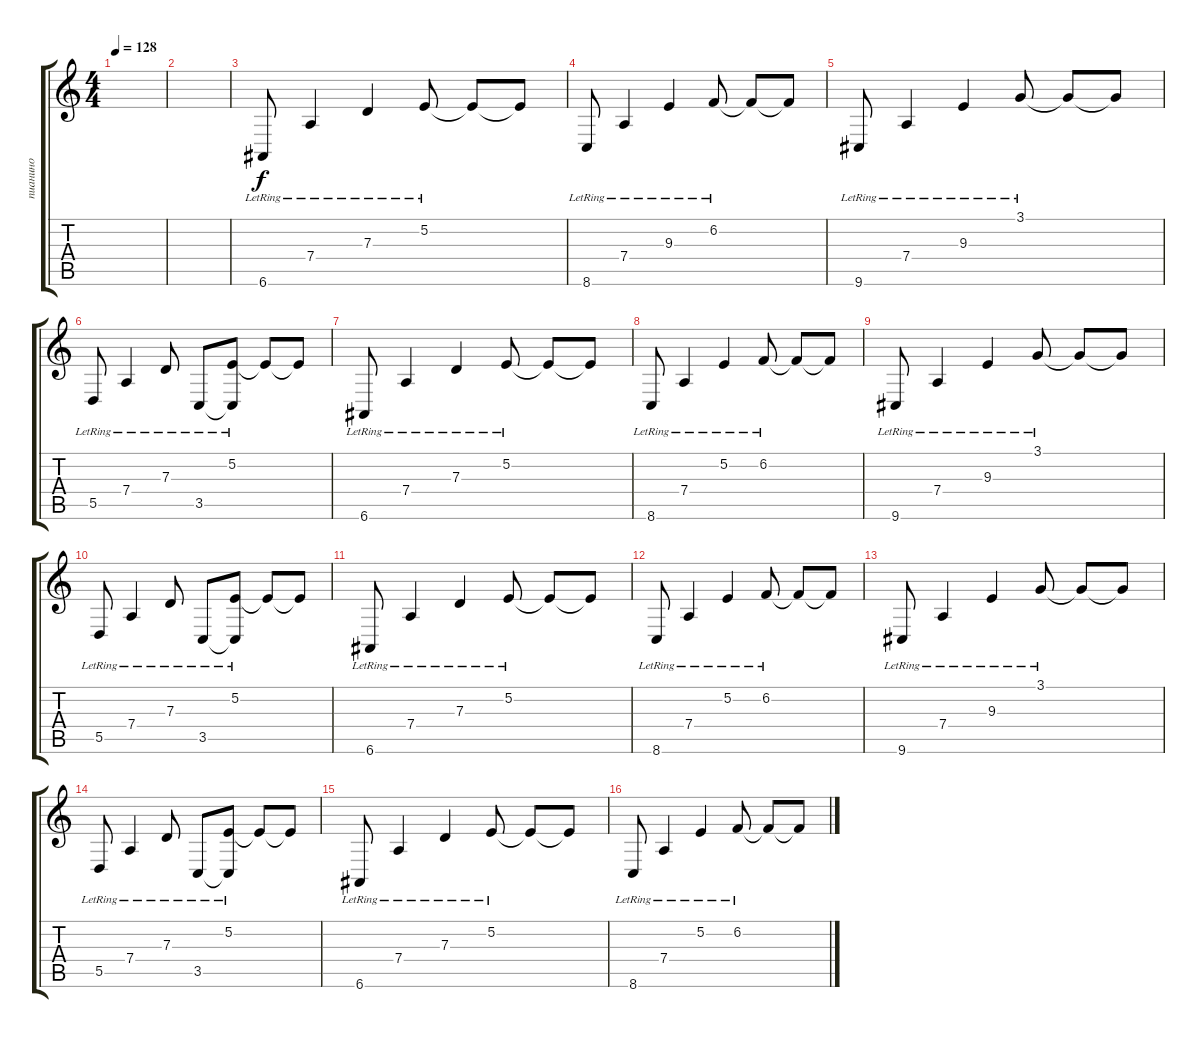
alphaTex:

\track ("пианино" "пианино") {instrument brightacousticpiano}
\staff {score tabs}
\tuning (E4 B3 G3 D3 A2 E2) {hide}
\ts (4 4)
\tempo 128
\clef g2
\ks c
|
|
6.6{lr}.8 7.4{lr}.4 7.3{lr}.4 5.2{lr}.8 5.2{t}.8 5.2{t}.8 |
8.6{lr}.8 7.4{lr}.4 9.3{lr}.4 6.2{lr}.8 6.2{t}.8 6.2{t}.8 |
9.6{lr}.8 7.4{lr}.4 9.3{lr}.4 3.1{lr}.8 3.1{t}.8 3.1{t}.8 |
5.5{lr}.8 7.4{lr}.4 7.3{lr}.8 3.5{lr}.8 (5.2{lr} 3.5{t}).8 5.2{t}.8 5.2{t}.8 |
6.6{lr}.8 7.4{lr}.4 7.3{lr}.4 5.2{lr}.8 5.2{t}.8 5.2{t}.8 |
8.6{lr}.8 7.4{lr}.4 5.2{lr}.4 6.2{lr}.8 6.2{t}.8 6.2{t}.8 |
9.6{lr}.8 7.4{lr}.4 9.3{lr}.4 3.1{lr}.8 3.1{t}.8 3.1{t}.8 |
5.5{lr}.8 7.4{lr}.4 7.3{lr}.8 3.5{lr}.8 (5.2{lr} 3.5{t}).8 5.2{t}.8 5.2{t}.8 |
6.6{lr}.8 7.4{lr}.4 7.3{lr}.4 5.2{lr}.8 5.2{t}.8 5.2{t}.8 |
8.6{lr}.8 7.4{lr}.4 5.2{lr}.4 6.2{lr}.8 6.2{t}.8 6.2{t}.8 |
9.6{lr}.8 7.4{lr}.4 9.3{lr}.4 3.1{lr}.8 3.1{t}.8 3.1{t}.8 |
5.5{lr}.8 7.4{lr}.4 7.3{lr}.8 3.5{lr}.8 (5.2{lr} 3.5{t}).8 5.2{t}.8 5.2{t}.8 |
6.6{lr}.8 7.4{lr}.4 7.3{lr}.4 5.2{lr}.8 5.2{t}.8 5.2{t}.8 |
8.6{lr}.8 7.4{lr}.4 5.2{lr}.4 6.2{lr}.8 6.2{t}.8 6.2{t}.8
